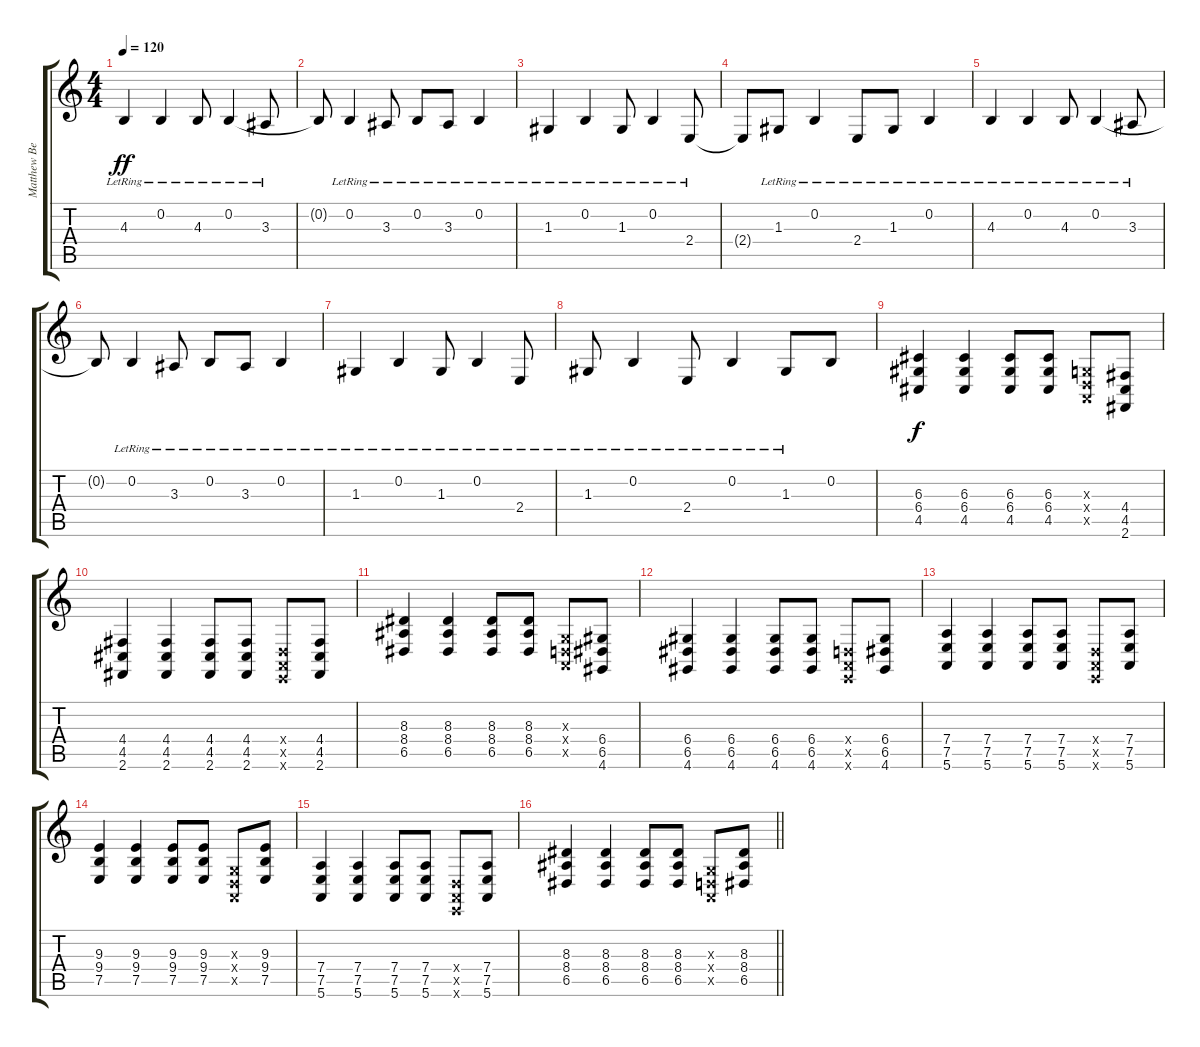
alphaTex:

\track ("Matthew Bellamy" "Matthew Be") {instrument pad1newage}
\staff {score tabs}
\tuning (E4 B3 G3 D3 A2 E2) {hide}
\ts (4 4)
\tempo 120
\clef g2
\ks c
4.3{lr}.4{dy ff instrument overdrivenguitar} 0.2{lr}.4 4.3{lr}.8 0.2{lr}.4 3.3{lr}.8 |
0.2{t}.8 0.2{lr}.4 3.3{lr}.8 0.2{lr}.8 3.3{lr}.8 0.2{lr}.4 |
1.3{lr}.4 0.2{lr}.4 1.3{lr}.8 0.2{lr}.4 2.4{lr}.8 |
2.4{t}.8 1.3{lr}.8 0.2{lr}.4 2.4{lr}.8 1.3{lr}.8 0.2{lr}.4 |
4.3{lr}.4 0.2{lr}.4 4.3{lr}.8 0.2{lr}.4 3.3{lr}.8 |
0.2{t}.8 0.2{lr}.4 3.3{lr}.8 0.2{lr}.8 3.3{lr}.8 0.2{lr}.4 |
1.3{lr}.4 0.2{lr}.4 1.3{lr}.8 0.2{lr}.4 2.4{lr}.8 |
1.3{lr}.8 0.2{lr}.4 2.4{lr}.8 0.2{lr}.4 1.3{lr}.8 0.2.8 |
(6.3 6.4 4.5).4{dy f instrument distortionguitar} (6.3 6.4 4.5).4 (6.3 6.4 4.5).8 (6.3 6.4 4.5).8 (0.3{x} 0.4{x} 0.5{x}).8 (4.4 4.5 2.6).8 |
(4.4 4.5 2.6).4{instrument distortionguitar} (4.4 4.5 2.6).4 (4.4 4.5 2.6).8 (4.4 4.5 2.6).8 (0.4{x} 0.5{x} 0.6{x}).8 (4.4 4.5 2.6).8 |
(8.3 8.4 6.5).4{instrument distortionguitar} (8.3 8.4 6.5).4 (8.3 8.4 6.5).8 (8.3 8.4 6.5).8 (0.3{x} 0.4{x} 0.5{x}).8 (6.4 6.5 4.6).8 |
(6.4 6.5 4.6).4{instrument distortionguitar} (6.4 6.5 4.6).4 (6.4 6.5 4.6).8 (6.4 6.5 4.6).8 (0.4{x} 0.5{x} 0.6{x}).8 (6.4 6.5 4.6).8 |
(7.4 7.5 5.6).4{instrument distortionguitar} (7.4 7.5 5.6).4 (7.4 7.5 5.6).8 (7.4 7.5 5.6).8 (0.4{x} 0.5{x} 0.6{x}).8 (7.4 7.5 5.6).8 |
(9.3 9.4 7.5).4{instrument distortionguitar} (9.3 9.4 7.5).4 (9.3 9.4 7.5).8 (9.3 9.4 7.5).8 (0.3{x} 0.4{x} 0.5{x}).8 (9.3 9.4 7.5).8 |
(7.4 7.5 5.6).4{instrument distortionguitar} (7.4 7.5 5.6).4 (7.4 7.5 5.6).8 (7.4 7.5 5.6).8 (0.4{x} 0.5{x} 0.6{x}).8 (7.4 7.5 5.6).8 |
\barLineRight lightlight
(8.3 8.4 6.5).4{instrument distortionguitar} (8.3 8.4 6.5).4 (8.3 8.4 6.5).8 (8.3 8.4 6.5).8 (0.3{x} 0.4{x} 0.5{x}).8 (8.3 8.4 6.5).8
